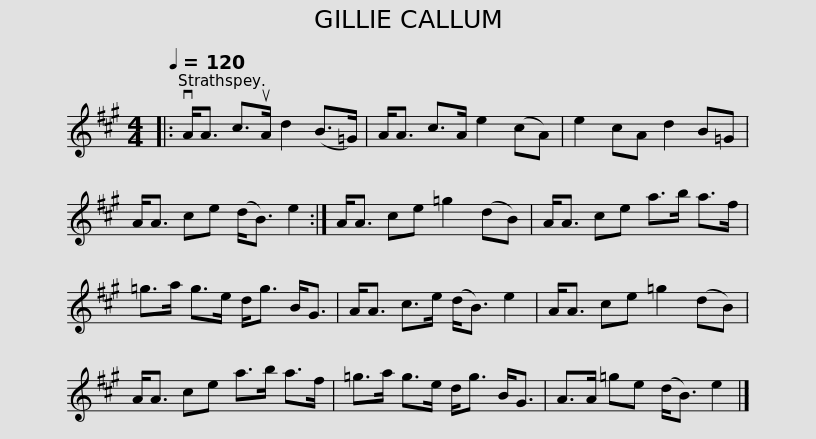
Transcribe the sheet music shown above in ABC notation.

X:1
L:1/8
Q:1/4=120
M:4/4
I:linebreak $
K:A
V:1 treble
V:1
|: vA<A c>uA d2 (B>=G) | A<A c>A e2 (cA) | e2 cA d2 B=G | A<A ce (d<B) e2 :| A<A ce =g2 (dB) |$ %5
 A<A ce a>b a>f | =g>a g>e d<g B<G | A<A c>e (d<B) e2 | A<A ce =g2 (dB) |$ A<A ce a>b a>f | %10
 =g>a g>e d<g B<G | A>A =ge (d<B) e2 |] %12
